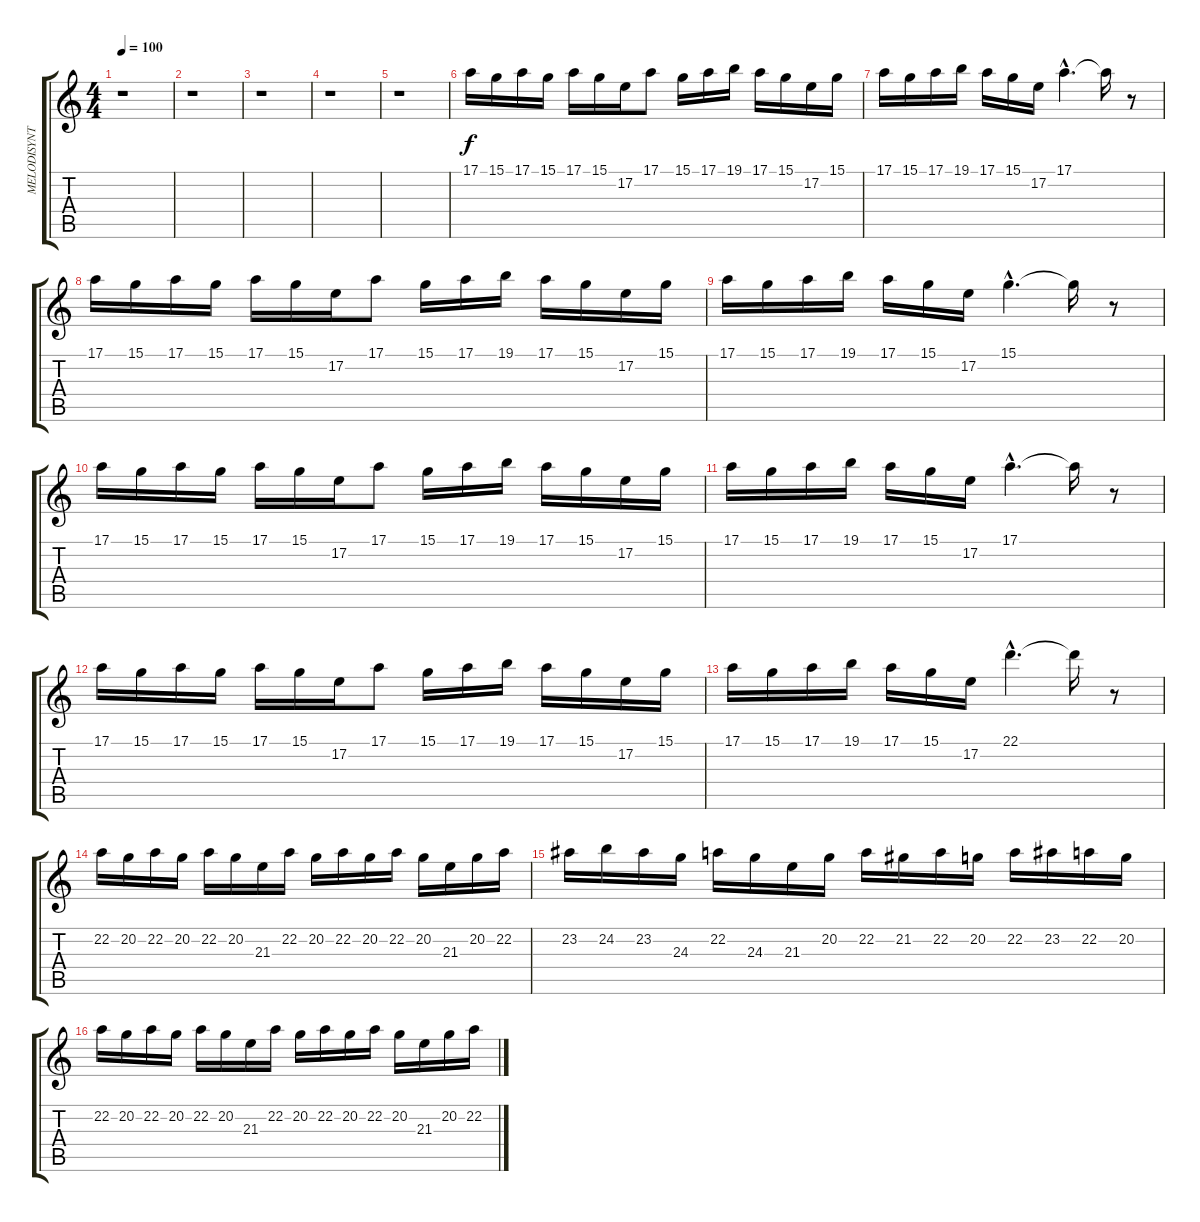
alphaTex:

\track ("MELODISYNT" "MELODISYNT") {instrument lead2sawtooth}
\staff {score tabs}
\tuning (E4 B3 G3 D3 A2 E2) {hide}
\ts (4 4)
\tempo 100
\clef g2
\ks c
r.1{dy f} |
r.1 |
r.1 |
r.1 |
r.1 |
17.1.16 15.1.16 17.1.16 15.1.16 17.1.16 15.1.16 17.2.16 17.1.8 15.1.16 17.1.16 19.1.16 17.1.16 15.1.16 17.2.16 15.1.16 |
17.1.16 15.1.16 17.1.16 19.1.16 17.1.16 15.1.16 17.2.16 17.1{hac}.4{d} 17.1{t}.16 r.8 |
17.1.16 15.1.16 17.1.16 15.1.16 17.1.16 15.1.16 17.2.16 17.1.8 15.1.16 17.1.16 19.1.16 17.1.16 15.1.16 17.2.16 15.1.16 |
17.1.16 15.1.16 17.1.16 19.1.16 17.1.16 15.1.16 17.2.16 15.1{hac}.4{d} 15.1{t}.16 r.8 |
17.1.16 15.1.16 17.1.16 15.1.16 17.1.16 15.1.16 17.2.16 17.1.8 15.1.16 17.1.16 19.1.16 17.1.16 15.1.16 17.2.16 15.1.16 |
17.1.16 15.1.16 17.1.16 19.1.16 17.1.16 15.1.16 17.2.16 17.1{hac}.4{d} 17.1{t}.16 r.8 |
17.1.16 15.1.16 17.1.16 15.1.16 17.1.16 15.1.16 17.2.16 17.1.8 15.1.16 17.1.16 19.1.16 17.1.16 15.1.16 17.2.16 15.1.16 |
17.1.16 15.1.16 17.1.16 19.1.16 17.1.16 15.1.16 17.2.16 22.1{hac}.4{d} 22.1{t}.16 r.8 |
22.2.16 20.2.16 22.2.16 20.2.16 22.2.16 20.2.16 21.3.16 22.2.16 20.2.16 22.2.16 20.2.16 22.2.16 20.2.16 21.3.16 20.2.16 22.2.16 |
23.2.16 24.2.16 23.2.16 24.3.16 22.2.16 24.3.16 21.3.16 20.2.16 22.2.16 21.2.16 22.2.16 20.2.16 22.2.16 23.2.16 22.2.16 20.2.16 |
22.2.16 20.2.16 22.2.16 20.2.16 22.2.16 20.2.16 21.3.16 22.2.16 20.2.16 22.2.16 20.2.16 22.2.16 20.2.16 21.3.16 20.2.16 22.2.16
